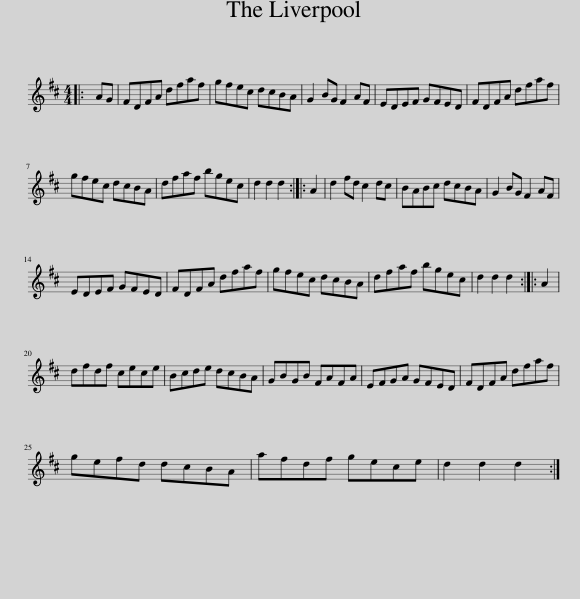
X:1
L:1/8
M:4/4
I:linebreak $
K:D
V:1 treble
V:1
|: AG | FDFA dfaf | gfec dcBA | G2 BG F2 AF | EDEF GFED | %5
 FDFA dfaf |$ gfec dcBA | dfaf bgec | d2 d2 d2 :: A2 | %10
 d2 fd c2 dc | BABc dcBA | G2 BG F2 AF |$ EDEF GFED | FDFA dfaf | %15
 gfec dcBA | dfaf bgec | d2 d2 d2 :: A2 |$ dfdf cece | %20
 Bcde dcBA | GBGB FAFA | EFGA GFED | FDFA dfaf |$ gefd dcBA | %25
 afdf gece | d2 d2 d2 :| %27
